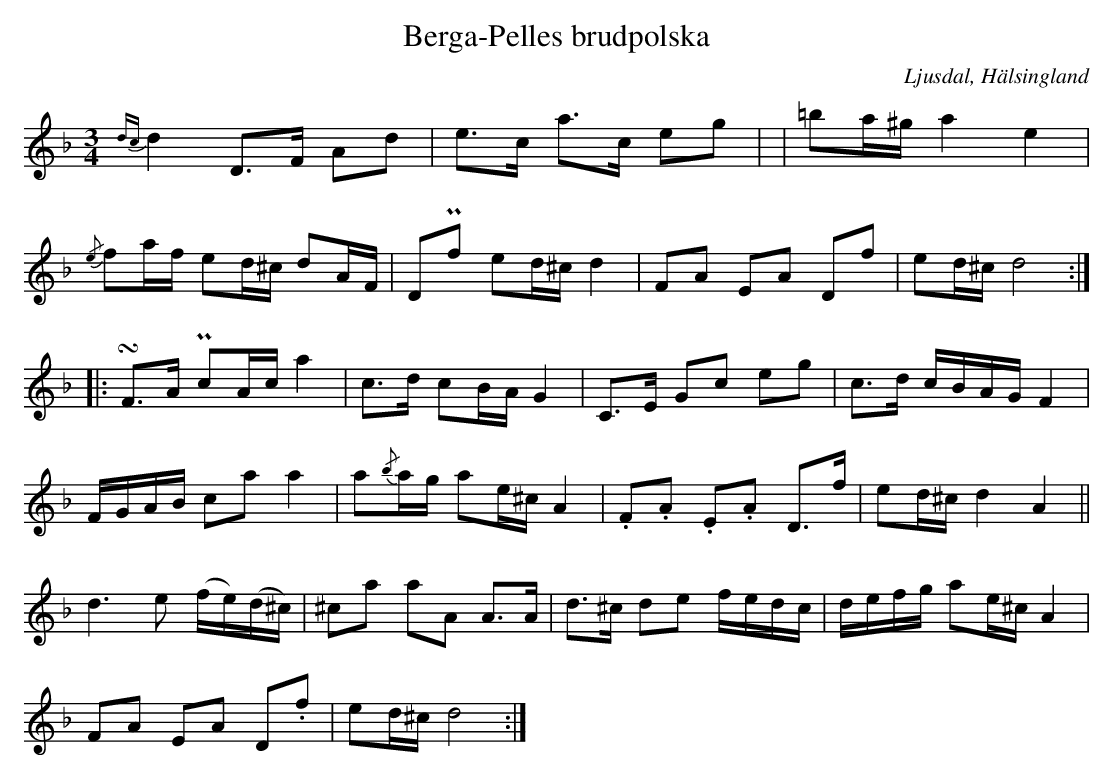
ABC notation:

X:1
T: Berga-Pelles brudpolska
O: Ljusdal, Hälsingland
M: 3/4
L: 1/16
K: Dm
{dc}d4 D2>F2 A2d2 | e2>c2 a2>c2 e2g2|  | =b2a^g a4 e4 |
{/e}f2af e2d^c d2AF | D2Pf2 e2d^c d4 | F2A2 E2A2 D2f2 | e2d^c d8 ::
!turn!F2>A2 Pc2Ac a4 | c2>d2 c2BA G4 | C2>E2 G2c2 e2g2 | c2>d2 cBAG F4 |
FGAB c2a2 a4 | a2{/b}ag a2e^c A4 | .F2.A2 .E2.A2 D2>f2 | e2d^c d4 A4 ||
d6e2 (fe)(d^c) | ^c2a2 a2A2 A2>A2 | d2>^c2 d2e2 fedc | defg a2e^c A4 |
F2A2 E2A2 D2.f2 | e2d^c d8 :|
